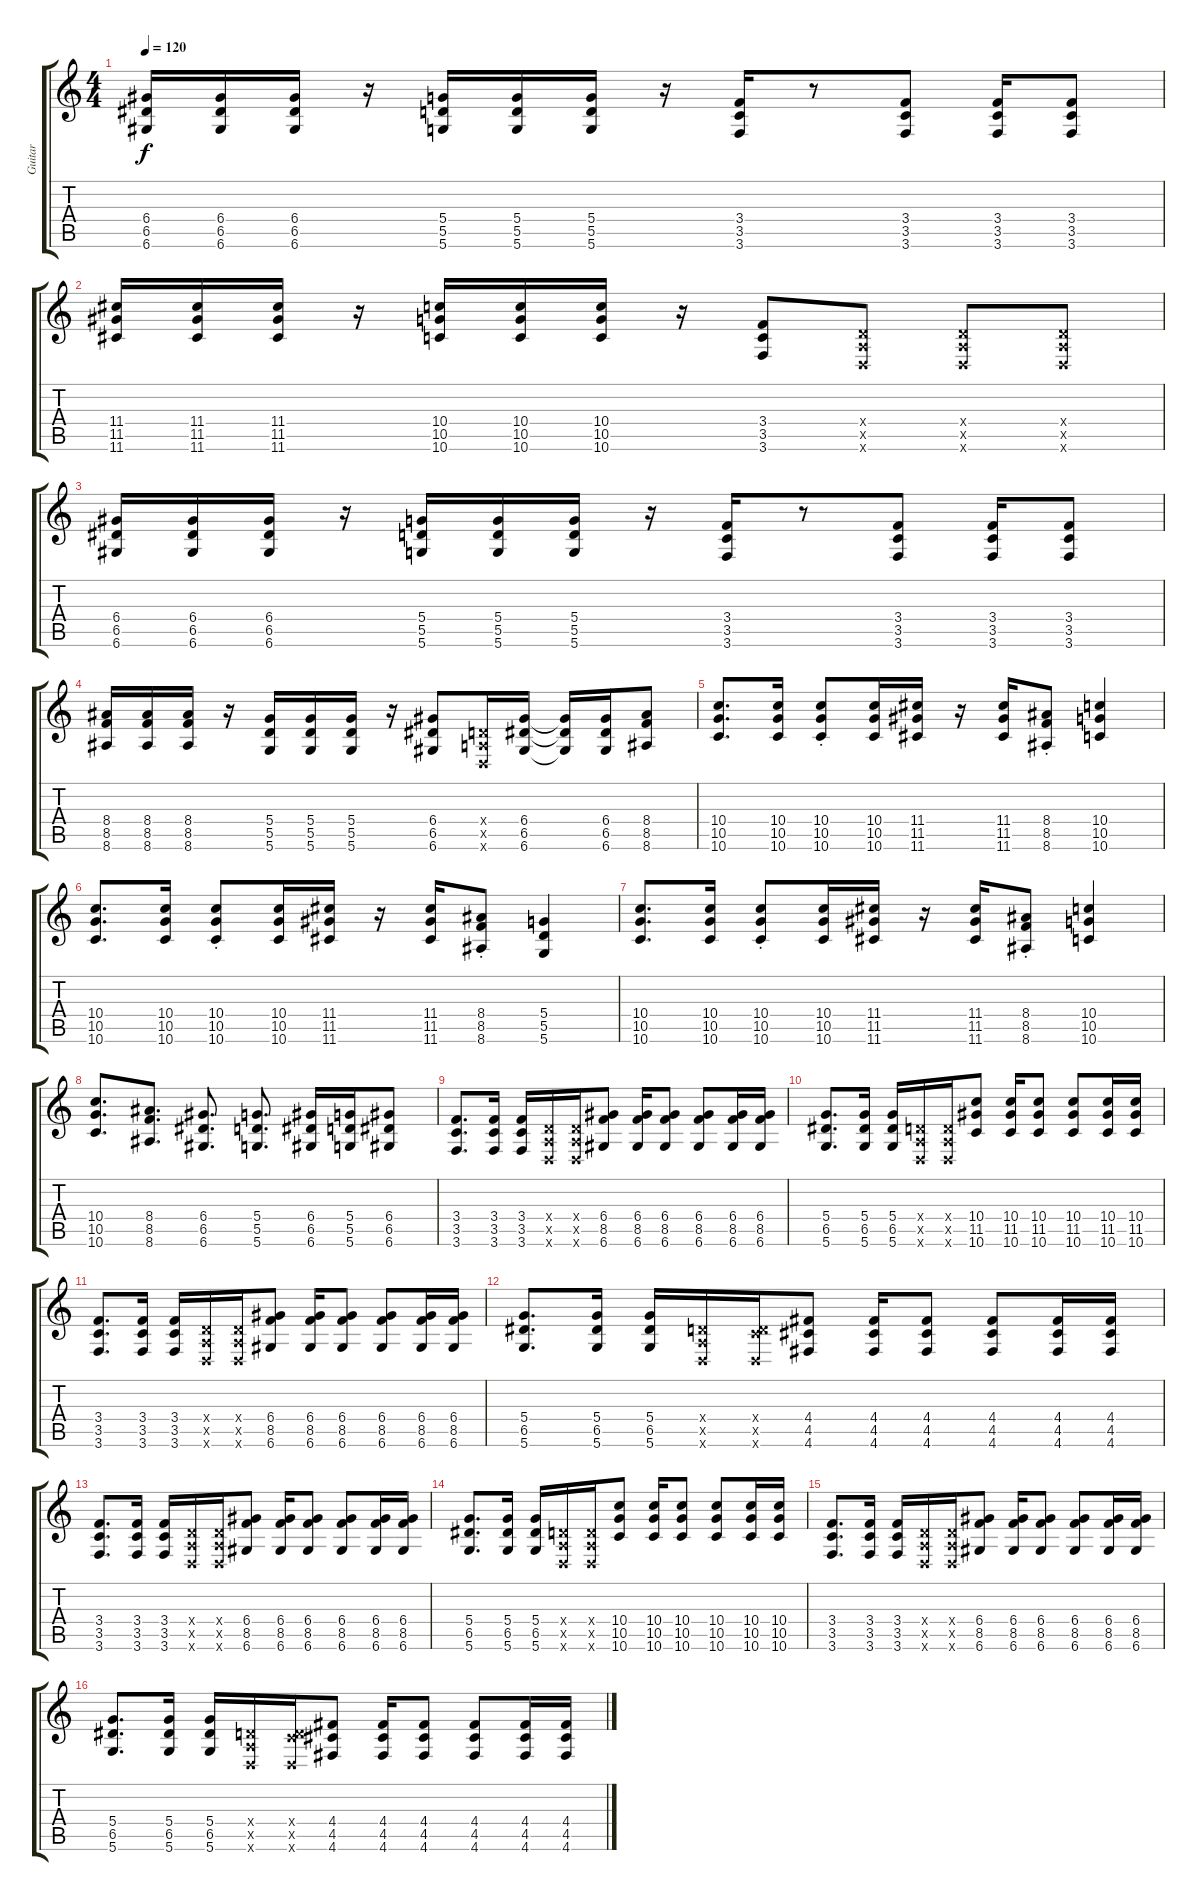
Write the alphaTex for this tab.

\track ("Guitar" "Guitar") {instrument overdrivenguitar}
\staff {score tabs}
\tuning (E4 B3 G3 D3 A2 D2) {hide}
\ts (4 4)
\tempo 120
\clef g2
\ks c
(6.4 6.5 6.6).16{dy f} (6.4 6.5 6.6).16 (6.4 6.5 6.6).16 r.16 (5.4 5.5 5.6).16 (5.4 5.5 5.6).16 (5.4 5.5 5.6).16 r.16 (3.4 3.5 3.6).16 r.8 (3.4 3.5 3.6).8 (3.4 3.5 3.6).16 (3.4 3.5 3.6).8 |
(11.4 11.5 11.6).16 (11.4 11.5 11.6).16 (11.4 11.5 11.6).16 r.16 (10.4 10.5 10.6).16 (10.4 10.5 10.6).16 (10.4 10.5 10.6).16 r.16 (3.4 3.5 3.6).8 (0.4{x} 0.5{x} 0.6{x}).8 (0.4{x} 0.5{x} 0.6{x}).8 (0.4{x} 0.5{x} 0.6{x}).8 |
(6.4 6.5 6.6).16 (6.4 6.5 6.6).16 (6.4 6.5 6.6).16 r.16 (5.4 5.5 5.6).16 (5.4 5.5 5.6).16 (5.4 5.5 5.6).16 r.16 (3.4 3.5 3.6).16 r.8 (3.4 3.5 3.6).8 (3.4 3.5 3.6).16 (3.4 3.5 3.6).8 |
(8.4 8.5 8.6).16 (8.4 8.5 8.6).16 (8.4 8.5 8.6).16 r.16 (5.4 5.5 5.6).16 (5.4 5.5 5.6).16 (5.4 5.5 5.6).16 r.16 (6.4 6.5 6.6).8 (0.4{x} 0.5{x} 0.6{x}).16 (6.4 6.5 6.6).16 (6.4{t} 6.5{t} 6.6{t}).16 (6.4 6.5 6.6).16 (8.4 8.5 8.6).8 |
(10.4 10.5 10.6).8{d} (10.4 10.5 10.6).16 (10.4{st} 10.5{st} 10.6{st}).8 (10.4 10.5 10.6).16 (11.4 11.5 11.6).16 r.16 (11.4 11.5 11.6).16 (8.4{st} 8.5{st} 8.6{st}).8 (10.4 10.5 10.6).4 |
(10.4 10.5 10.6).8{d} (10.4 10.5 10.6).16 (10.4{st} 10.5{st} 10.6{st}).8 (10.4 10.5 10.6).16 (11.4 11.5 11.6).16 r.16 (11.4 11.5 11.6).16 (8.4{st} 8.5{st} 8.6{st}).8 (5.4 5.5 5.6).4 |
(10.4 10.5 10.6).8{d} (10.4 10.5 10.6).16 (10.4{st} 10.5{st} 10.6{st}).8 (10.4 10.5 10.6).16 (11.4 11.5 11.6).16 r.16 (11.4 11.5 11.6).16 (8.4{st} 8.5{st} 8.6{st}).8 (10.4 10.5 10.6).4 |
(10.4 10.5 10.6).8{d} (8.4 8.5 8.6).8{d} (6.4 6.5 6.6).8{d} (5.4 5.5 5.6).8{d} (6.4 6.5 6.6).16 (5.4 5.5 5.6).16 (6.4 6.5 6.6).8 |
(3.4 3.5 3.6).8{d} (3.4 3.5 3.6).16 (3.4 3.5 3.6).16 (0.4{x} 0.5{x} 0.6{x}).16 (0.4{x} 0.5{x} 0.6{x}).16 (6.4 8.5 6.6).8 (6.4 8.5 6.6).16 (6.4 8.5 6.6).8 (6.4 8.5 6.6).8 (6.4 8.5 6.6).16 (6.4 8.5 6.6).16 |
(5.4 6.5 5.6).8{d} (5.4 6.5 5.6).16 (5.4 6.5 5.6).16 (0.4{x} 0.5{x} 0.6{x}).16 (0.4{x} 0.5{x} 0.6{x}).16 (10.4 11.5 10.6).8 (10.4 11.5 10.6).16 (10.4 11.5 10.6).8 (10.4 11.5 10.6).8 (10.4 11.5 10.6).16 (10.4 11.5 10.6).16 |
(3.4 3.5 3.6).8{d} (3.4 3.5 3.6).16 (3.4 3.5 3.6).16 (0.4{x} 0.5{x} 0.6{x}).16 (0.4{x} 0.5{x} 0.6{x}).16 (6.4 8.5 6.6).8 (6.4 8.5 6.6).16 (6.4 8.5 6.6).8 (6.4 8.5 6.6).8 (6.4 8.5 6.6).16 (6.4 8.5 6.6).16 |
(5.4 6.5 5.6).8{d} (5.4 6.5 5.6).16 (5.4 6.5 5.6).16 (0.4{x} 0.5{x} 0.6{x}).16 (0.4{x} 3.5{x} 0.6{x}).16 (4.4 4.5 4.6).8 (4.4 4.5 4.6).16 (4.4 4.5 4.6).8 (4.4 4.5 4.6).8 (4.4 4.5 4.6).16 (4.4 4.5 4.6).16 |
(3.4 3.5 3.6).8{d} (3.4 3.5 3.6).16 (3.4 3.5 3.6).16 (0.4{x} 0.5{x} 0.6{x}).16 (0.4{x} 0.5{x} 0.6{x}).16 (6.4 8.5 6.6).8 (6.4 8.5 6.6).16 (6.4 8.5 6.6).8 (6.4 8.5 6.6).8 (6.4 8.5 6.6).16 (6.4 8.5 6.6).16 |
(5.4 6.5 5.6).8{d} (5.4 6.5 5.6).16 (5.4 6.5 5.6).16 (0.4{x} 0.5{x} 0.6{x}).16 (0.4{x} 0.5{x} 0.6{x}).16 (10.4 10.5 10.6).8 (10.4 10.5 10.6).16 (10.4 10.5 10.6).8 (10.4 10.5 10.6).8 (10.4 10.5 10.6).16 (10.4 10.5 10.6).16 |
(3.4 3.5 3.6).8{d} (3.4 3.5 3.6).16 (3.4 3.5 3.6).16 (0.4{x} 0.5{x} 0.6{x}).16 (0.4{x} 0.5{x} 0.6{x}).16 (6.4 8.5 6.6).8 (6.4 8.5 6.6).16 (6.4 8.5 6.6).8 (6.4 8.5 6.6).8 (6.4 8.5 6.6).16 (6.4 8.5 6.6).16 |
(5.4 6.5 5.6).8{d} (5.4 6.5 5.6).16 (5.4 6.5 5.6).16 (0.4{x} 0.5{x} 0.6{x}).16 (0.4{x} 3.5{x} 0.6{x}).16 (4.4 4.5 4.6).8 (4.4 4.5 4.6).16 (4.4 4.5 4.6).8 (4.4 4.5 4.6).8 (4.4 4.5 4.6).16 (4.4 4.5 4.6).16
